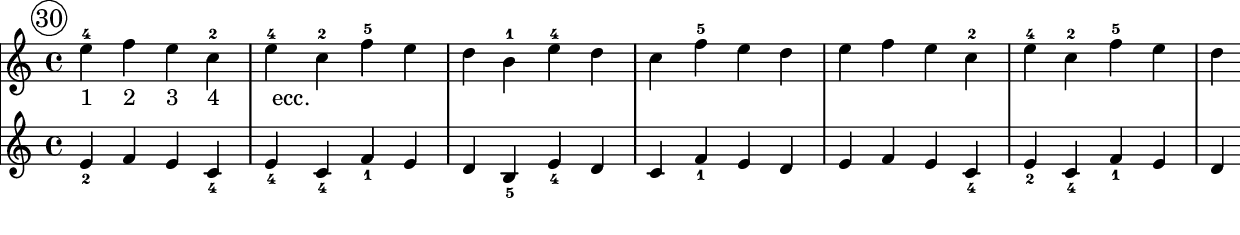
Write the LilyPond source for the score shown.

%% Generated by lilypond-book
%% Options: [indent=0\mm]
\include "lilypond-book-preamble.ly"


% ****************************************************************
% Start cut-&-pastable-section
% ****************************************************************



\paper {
  indent = 0\mm
}

\layout {
  
}





% ****************************************************************
% ly snippet:
% ****************************************************************
\sourcefileline 283

\include "italiano.ly" #(set-global-staff-size 17.82 ) 
parole = \lyricmode { \override LyricText #'self-alignment-X = #left
"1" "2" "3" "4"   " ecc." }
destra = \relative do'' { { \mark \markup { \circle 30 } \clef "treble" \time 4/4
mi4-4 fa mi do-2 mi-4 do-2 fa-5 mi re si-1 mi-4 re do  fa-5 mi re  mi fa mi do-2 mi-4 do-2 fa-5 mi re  si-1 mi-4 re do-2 si  re-3 do-2  \bar "|." } }
sinistra = \relative do' { { \override Fingering #'direction = #DOWN
mi4-2 fa mi do-4 mi-4 do-4 fa-1 mi re si-5 mi-4 re do  fa-1 mi re  mi fa mi do-4 mi-2 do-4 fa-1 mi re  si-5 mi-2 re do-4 si  re-3 do-4  \bar "|." } }
\paper {  #(set-paper-size "a4")  ragged-last = ##f }
\score { <<
\new PianoStaff <<  
\new Staff << 
\new Voice = "one"  { \destra  }          
\new Lyrics  \lyricsto "one" \parole >>
\new Staff <<  \clef "treble" \sinistra >>
>> >>
\layout { indent = #0 line-width = #268 } }



% ****************************************************************
% end ly snippet
% ****************************************************************
